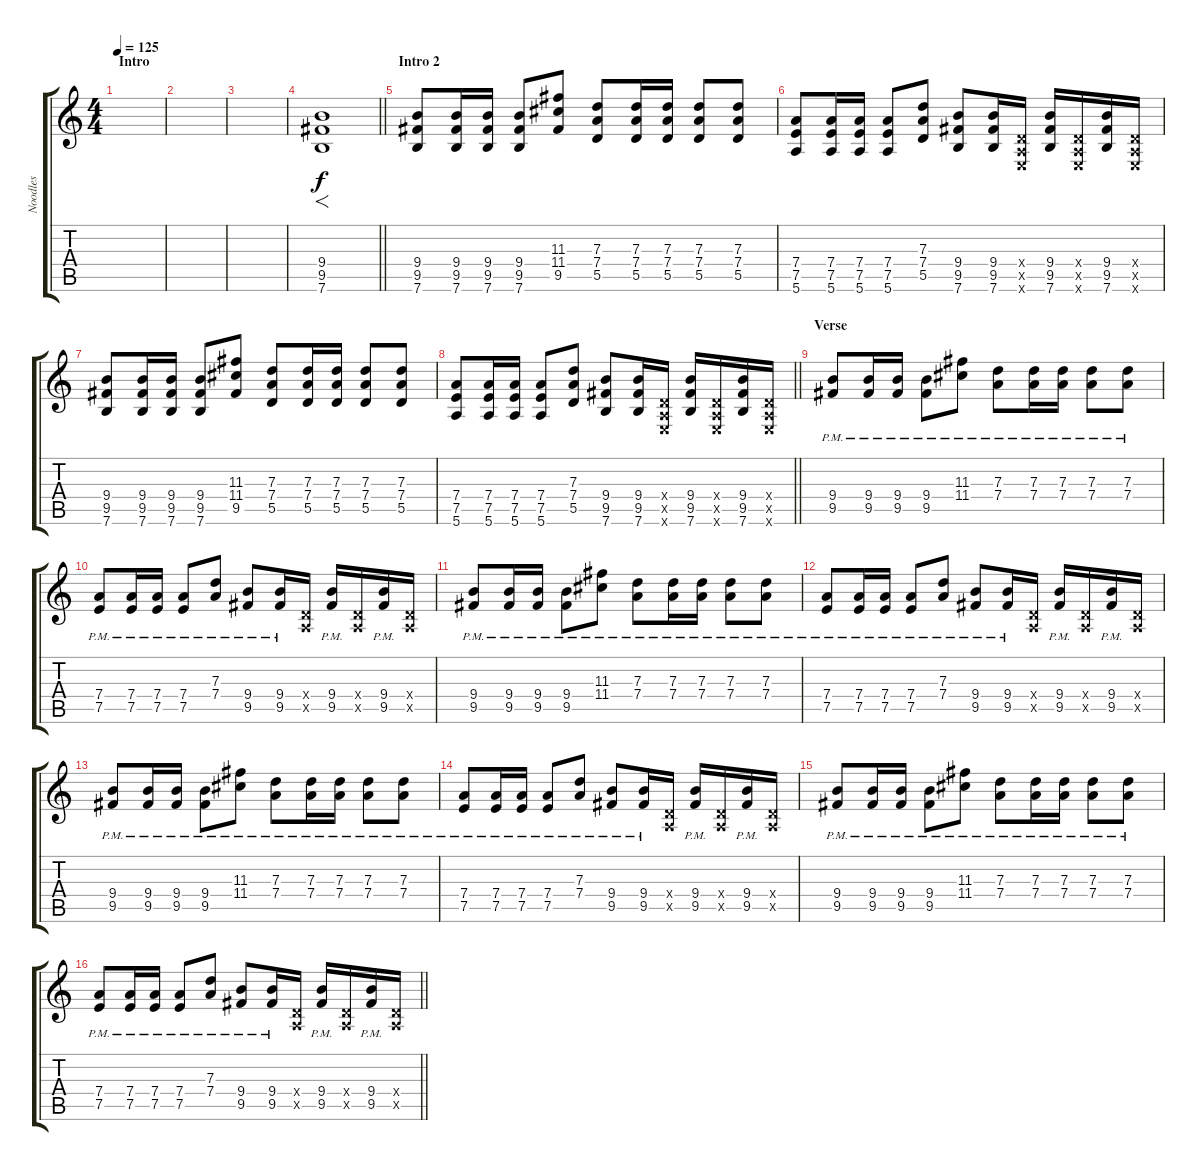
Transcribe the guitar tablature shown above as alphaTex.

\track ("Noodles" "Noodles") {instrument overdrivenguitar}
\staff {score tabs}
\tuning (E4 B3 G3 D3 A2 E2) {hide}
\ts (4 4)
\section ("" "Intro")
\tempo 125
\clef g2
\ks c
|
|
|
\barLineRight lightlight
(9.4 9.5 7.6).1{f} |
\section ("" "Intro 2 ")
(9.4 9.5 7.6).8 (9.4 9.5 7.6).16 (9.4 9.5 7.6).16 (9.4 9.5 7.6).8 (11.3 11.4 9.5).8 (7.3 7.4 5.5).8 (7.3 7.4 5.5).16 (7.3 7.4 5.5).16 (7.3 7.4 5.5).8 (7.3 7.4 5.5).8 |
(7.4 7.5 5.6).8 (7.4 7.5 5.6).16 (7.4 7.5 5.6).16 (7.4 7.5 5.6).8 (7.3 7.4 5.5).8 (9.4 9.5 7.6).8 (9.4 9.5 7.6).16 (0.4{x} 0.5{x} 0.6{x}).16 (9.4 9.5 7.6).16 (0.4{x} 0.5{x} 0.6{x}).16 (9.4 9.5 7.6).16 (0.4{x} 0.5{x} 0.6{x}).16 |
(9.4 9.5 7.6).8 (9.4 9.5 7.6).16 (9.4 9.5 7.6).16 (9.4 9.5 7.6).8 (11.3 11.4 9.5).8 (7.3 7.4 5.5).8 (7.3 7.4 5.5).16 (7.3 7.4 5.5).16 (7.3 7.4 5.5).8 (7.3 7.4 5.5).8 |
\barLineRight lightlight
(7.4 7.5 5.6).8 (7.4 7.5 5.6).16 (7.4 7.5 5.6).16 (7.4 7.5 5.6).8 (7.3 7.4 5.5).8 (9.4 9.5 7.6).8 (9.4 9.5 7.6).16 (0.4{x} 0.5{x} 0.6{x}).16 (9.4 9.5 7.6).16 (0.4{x} 0.5{x} 0.6{x}).16 (9.4 9.5 7.6).16 (0.4{x} 0.5{x} 0.6{x}).16 |
\section ("" "Verse")
(9.4{pm} 9.5{pm}).8 (9.4{pm} 9.5{pm}).16 (9.4{pm} 9.5{pm}).16 (9.4{pm} 9.5{pm}).8 (11.3{pm} 11.4{pm}).8 (7.3{pm} 7.4{pm}).8 (7.3{pm} 7.4{pm}).16 (7.3{pm} 7.4{pm}).16 (7.3{pm} 7.4{pm}).8 (7.3{pm} 7.4{pm}).8 |
(7.4{pm} 7.5{pm}).8 (7.4{pm} 7.5{pm}).16 (7.4{pm} 7.5{pm}).16 (7.4{pm} 7.5{pm}).8 (7.3{pm} 7.4{pm}).8 (9.4{pm} 9.5{pm}).8 (9.4{pm} 9.5{pm}).16 (0.4{x} 0.5{x}).16 (9.4{pm} 9.5{pm}).16 (0.4{x} 0.5{x}).16 (9.4{pm} 9.5{pm}).16 (0.4{x} 0.5{x}).16 |
(9.4{pm} 9.5{pm}).8 (9.4{pm} 9.5{pm}).16 (9.4{pm} 9.5{pm}).16 (9.4{pm} 9.5{pm}).8 (11.3{pm} 11.4{pm}).8 (7.3{pm} 7.4{pm}).8 (7.3{pm} 7.4{pm}).16 (7.3{pm} 7.4{pm}).16 (7.3{pm} 7.4{pm}).8 (7.3{pm} 7.4{pm}).8 |
(7.4{pm} 7.5{pm}).8 (7.4{pm} 7.5{pm}).16 (7.4{pm} 7.5{pm}).16 (7.4{pm} 7.5{pm}).8 (7.3{pm} 7.4{pm}).8 (9.4{pm} 9.5{pm}).8 (9.4{pm} 9.5{pm}).16 (0.4{x} 0.5{x}).16 (9.4{pm} 9.5{pm}).16 (0.4{x} 0.5{x}).16 (9.4{pm} 9.5{pm}).16 (0.4{x} 0.5{x}).16 |
(9.4{pm} 9.5{pm}).8 (9.4{pm} 9.5{pm}).16 (9.4{pm} 9.5{pm}).16 (9.4{pm} 9.5{pm}).8 (11.3{pm} 11.4{pm}).8 (7.3{pm} 7.4{pm}).8 (7.3{pm} 7.4{pm}).16 (7.3{pm} 7.4{pm}).16 (7.3{pm} 7.4{pm}).8 (7.3{pm} 7.4{pm}).8 |
(7.4{pm} 7.5{pm}).8 (7.4{pm} 7.5{pm}).16 (7.4{pm} 7.5{pm}).16 (7.4{pm} 7.5{pm}).8 (7.3{pm} 7.4{pm}).8 (9.4{pm} 9.5{pm}).8 (9.4{pm} 9.5{pm}).16 (0.4{x} 0.5{x}).16 (9.4{pm} 9.5{pm}).16 (0.4{x} 0.5{x}).16 (9.4{pm} 9.5{pm}).16 (0.4{x} 0.5{x}).16 |
(9.4{pm} 9.5{pm}).8 (9.4{pm} 9.5{pm}).16 (9.4{pm} 9.5{pm}).16 (9.4{pm} 9.5{pm}).8 (11.3{pm} 11.4{pm}).8 (7.3{pm} 7.4{pm}).8 (7.3{pm} 7.4{pm}).16 (7.3{pm} 7.4{pm}).16 (7.3{pm} 7.4{pm}).8 (7.3{pm} 7.4{pm}).8 |
\barLineRight lightlight
(7.4{pm} 7.5{pm}).8 (7.4{pm} 7.5{pm}).16 (7.4{pm} 7.5{pm}).16 (7.4{pm} 7.5{pm}).8 (7.3{pm} 7.4{pm}).8 (9.4{pm} 9.5{pm}).8 (9.4{pm} 9.5{pm}).16 (0.4{x} 0.5{x}).16 (9.4{pm} 9.5{pm}).16 (0.4{x} 0.5{x}).16 (9.4{pm} 9.5{pm}).16 (0.4{x} 0.5{x}).16
